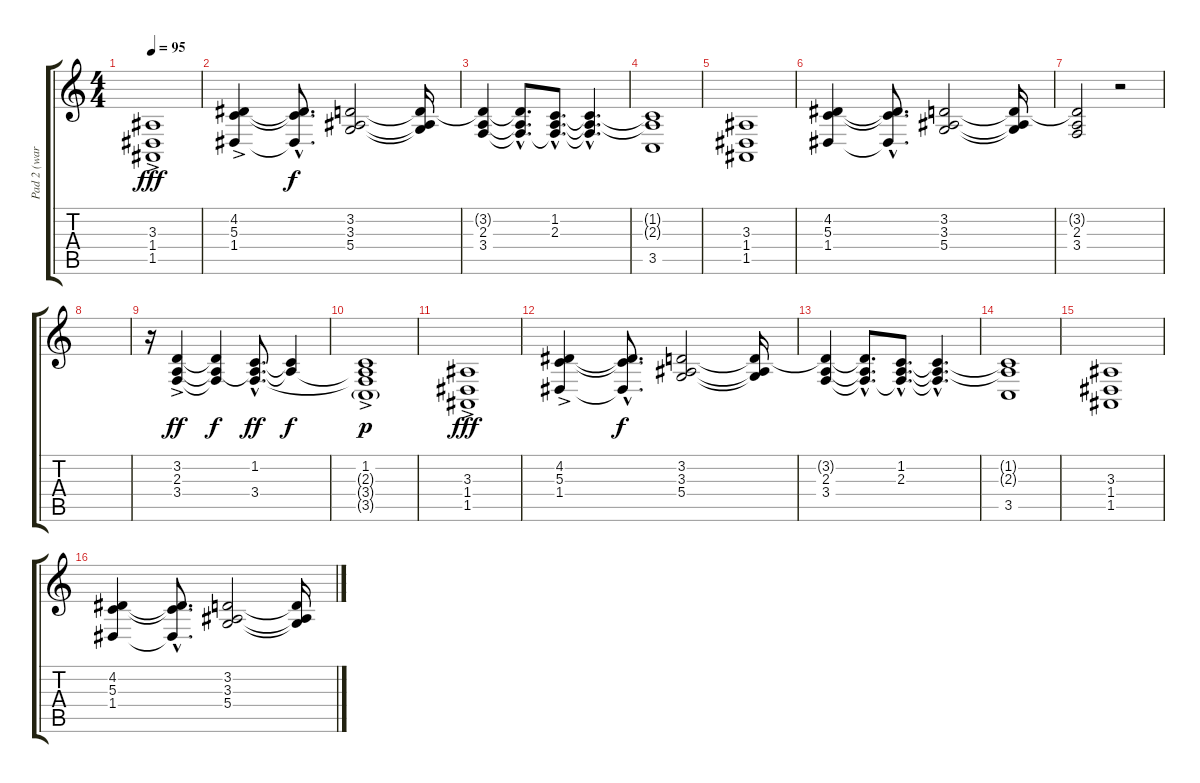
\track ("Pad 2 (warm)" "Pad 2 (war") {instrument pad2warm}
\staff {score tabs}
\tuning (E4 B3 G3 D3 A2 E2) {hide}
\ts (4 4)
\tempo 95
\clef g2
\ks c
(3.3{ac} 1.4{ac} 1.5).1{dy fff} |
(4.2{ac} 5.3 1.4).4 (4.2{hac t} 5.3{hac t} 1.4{hac t}).8{d dy f} (3.2 3.3 5.4).2 (3.2{t} 3.3{t} 5.4{t}).16 |
(3.2{t} 2.3 3.4).4 (3.2{hac t} 2.3{hac t} 3.4{hac t}).8{d} (1.2{hac} 2.3{hac} 3.4{hac t}).8{d} (1.2{hac t} 2.3{hac t} 3.4{hac t}).4{d} |
(1.2{t} 2.3{t} 3.5).1 |
(3.3 1.4 1.5).1 |
(4.2 5.3 1.4).4 (4.2{hac t} 5.3{hac t} 1.4{hac t}).8{d} (3.2 3.3 5.4).2 (3.2{t} 3.3{t} 5.4{t}).16 |
(3.2{t} 2.3 3.4).2 r.2 |
|
r.16 (3.2{ac} 2.3 3.4).4{dy ff} (3.2{t} 2.3{t} 3.4{t}).4{dy f} (1.2{hac} 2.3{hac t} 3.4{hac}).8{d dy ff} (1.2{t} 2.3{t}).4{dy f} |
(1.2{ac} 2.3{t} 3.4{t} 3.5{g}).1{dy p} |
(3.3{ac} 1.4{ac} 1.5).1{dy fff} |
(4.2{ac} 5.3 1.4).4 (4.2{hac t} 5.3{hac t} 1.4{hac t}).8{d dy f} (3.2 3.3 5.4).2 (3.2{t} 3.3{t} 5.4{t}).16 |
(3.2{t} 2.3 3.4).4 (3.2{hac t} 2.3{hac t} 3.4{hac t}).8{d} (1.2{hac} 2.3{hac} 3.4{hac t}).8{d} (1.2{hac t} 2.3{hac t} 3.4{hac t}).4{d} |
(1.2{t} 2.3{t} 3.5).1 |
(3.3 1.4 1.5).1 |
(4.2 5.3 1.4).4 (4.2{hac t} 5.3{hac t} 1.4{hac t}).8{d} (3.2 3.3 5.4).2 (3.2{t} 3.3{t} 5.4{t}).16
